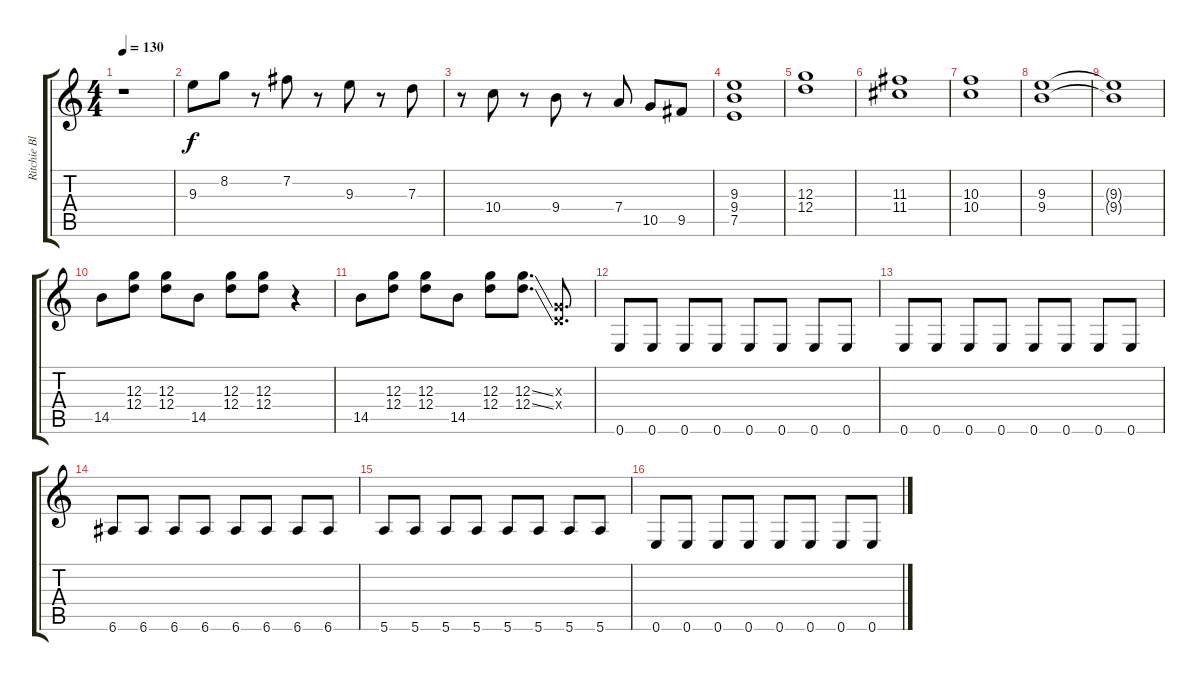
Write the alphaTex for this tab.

\track ("Ritchie Blackmore" "Ritchie Bl") {instrument distortionguitar}
\staff {score tabs}
\tuning (E4 B3 G3 D3 A2 E2) {hide}
\ts (4 4)
\tempo 130
\clef g2
\ks c
r.1{dy f instrument distortionguitar} |
9.3.8 8.2.8 r.8 7.2.8 r.8 9.3.8 r.8 7.3.8 |
r.8 10.4.8 r.8 9.4.8 r.8 7.4.8 10.5.8 9.5.8 |
(9.3 9.4 7.5).1 |
(12.3 12.4).1 |
(11.3 11.4).1 |
(10.3 10.4).1 |
(9.3 9.4).1 |
(9.3{t} 9.4{t}).1 |
14.5.8 (12.3 12.4).8 (12.3 12.4).8 14.5.8 (12.3 12.4).8 (12.3 12.4).8 r.4 |
14.5.8 (12.3 12.4).8 (12.3 12.4).8 14.5.8 (12.3 12.4).8 (12.3{ss} 12.4{ss}).8{d} (0.3{x} 0.4{x}).8{d} |
0.6.8 0.6.8 0.6.8 0.6.8 0.6.8 0.6.8 0.6.8 0.6.8 |
0.6.8 0.6.8 0.6.8 0.6.8 0.6.8 0.6.8 0.6.8 0.6.8 |
6.6.8 6.6.8 6.6.8 6.6.8 6.6.8 6.6.8 6.6.8 6.6.8 |
5.6.8 5.6.8 5.6.8 5.6.8 5.6.8 5.6.8 5.6.8 5.6.8 |
0.6.8 0.6.8 0.6.8 0.6.8 0.6.8 0.6.8 0.6.8 0.6.8
